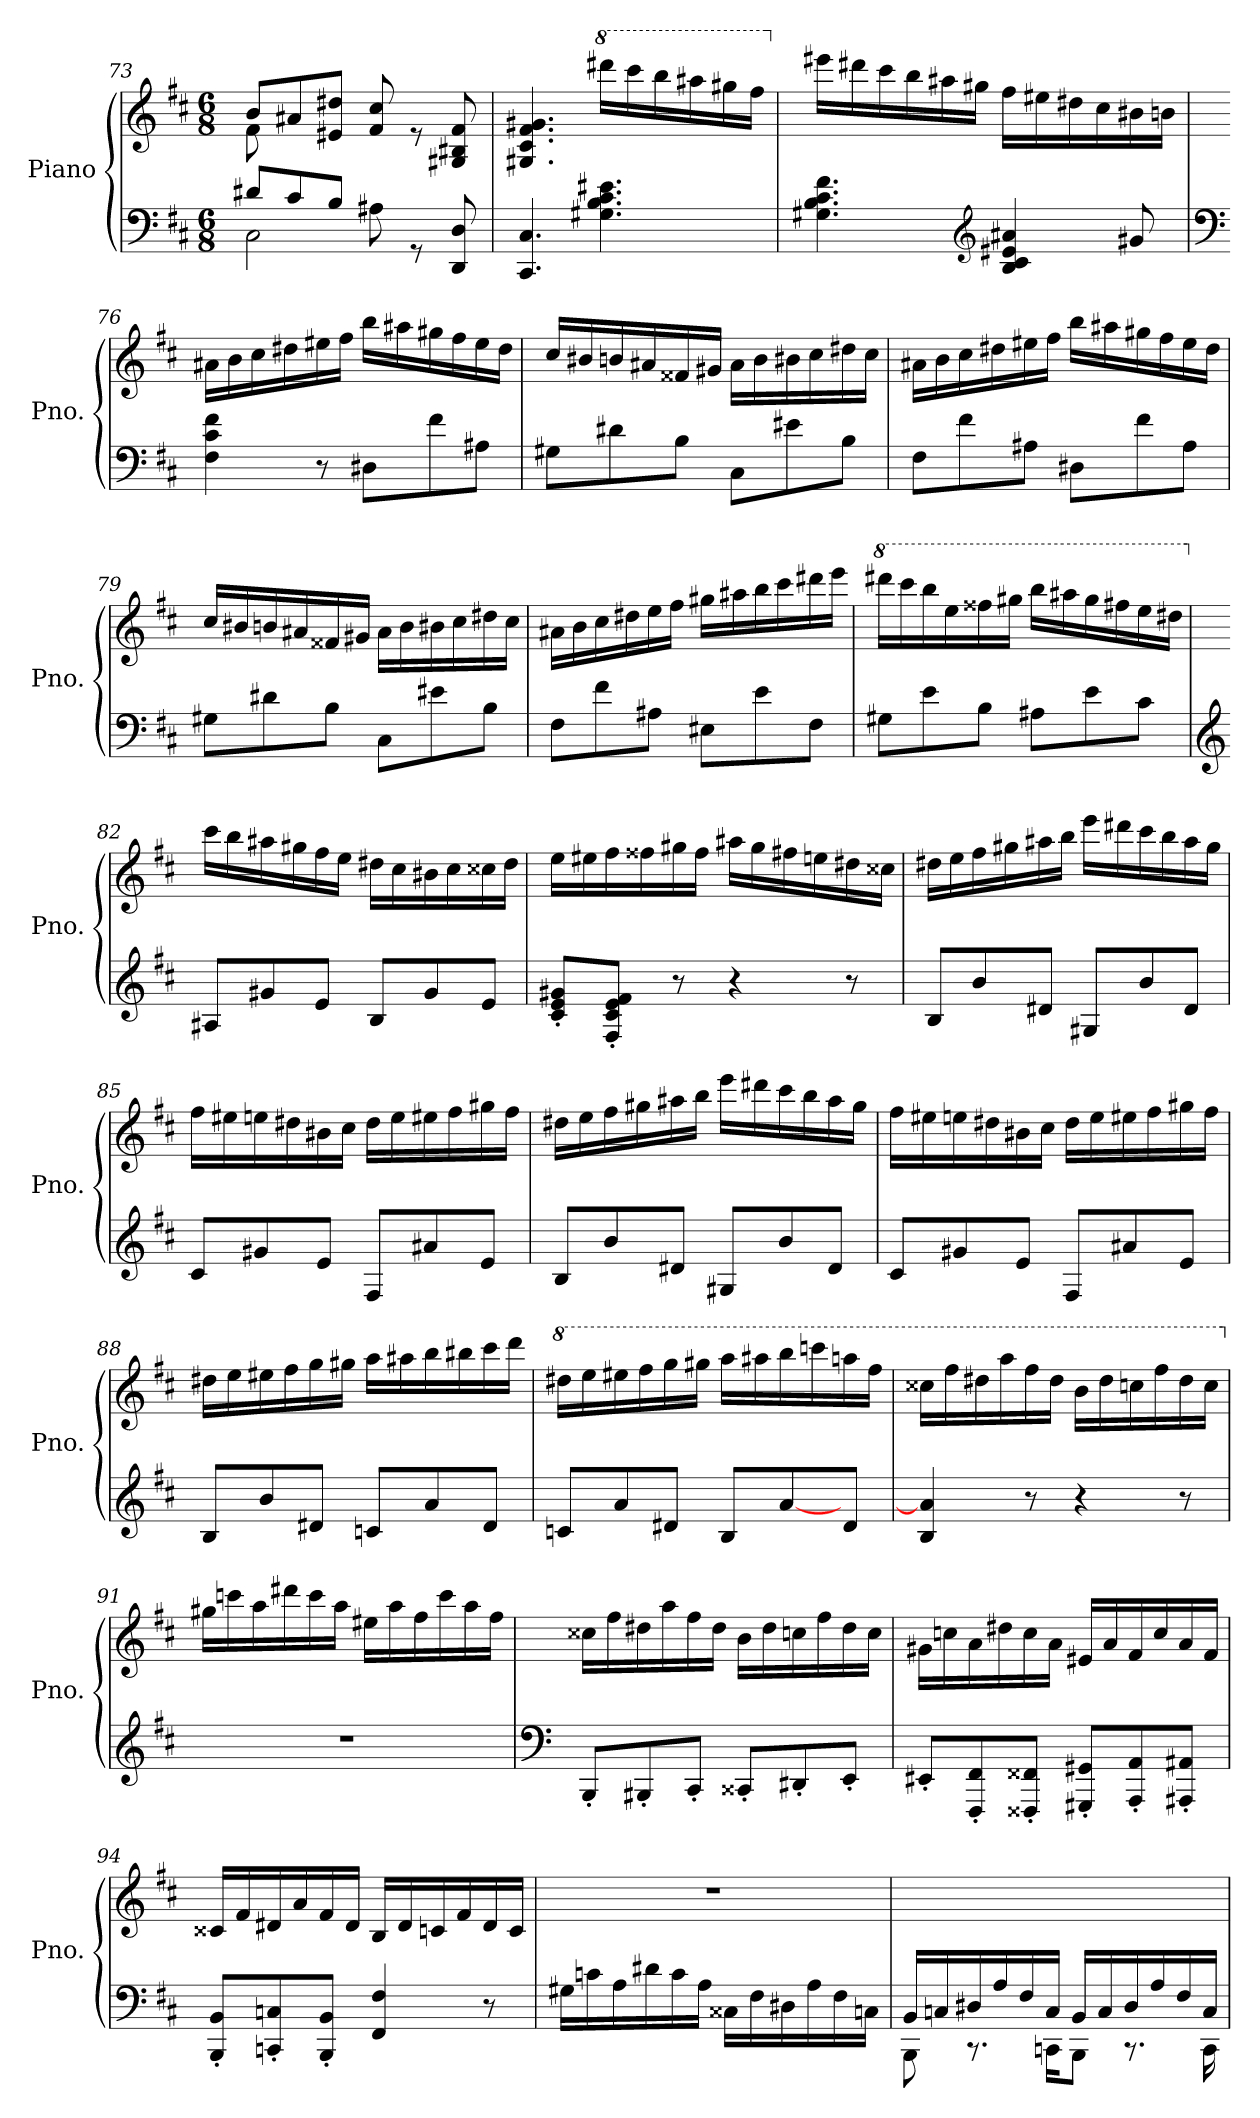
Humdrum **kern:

**kern	**kern
*part1	*part1
*staff2	*staff1
*I"Piano	*
*I'Pno.	*
*clefF4	*clefG2
*k[f#c#]	*k[f#c#]
*M6/8	*M6/8
=73	=73
*^	*^
8d#X/L	2C#\	8b/L	8f#\
8c#/	.	8a#X/	8ryy
8B/J	.	8e#X/ 8dd#X/J	2ryy
8A#X\	.	8f#/ 8cc#/	.
8rGG	4ryy	8re	.
8DD/ 8D/	.	8G#X/ 8B#X/ 8f#/	.
*v	*v	*	*
*	*v	*v
=74	=74
4.CC#/ 4.C#/	4.G#X/ 4.c#/ 4.f#/ 4.g#X/
*	*8va
4.G#X\ 4.B\ 4.c#\ 4.e#X\	16dddd#X\LL
.	16cccc#\
.	16bbb\
.	16aaa#X\
.	16ggg#X\
.	16fff#\JJ
!!LO:PB:g=z
=75	=75
*	*X8va
4.G#X\ 4.B\ 4.c#\ 4.f#\	16eee#X\LL
.	16ddd#X\
.	16ccc#\
.	16bb\
.	16aa#X\
.	16gg#X\JJ
*clefG2	*
4B/ 4c#/ 4e#X/ 4a#X/	16ff#\LL
.	16ee#X\
.	16dd#X\
.	16cc#\
8g#X/	16b#X\
.	16bn\JJ
=76	=76
*clefF4	*
4F#\ 4c#\ 4f#\	16a#X\LL
.	16b\
.	16cc#\
.	16dd#X\
8r	16ee#X\
.	16ff#\JJ
8D#X\L	16bb\LL
.	16aa#X\
8f#\	16gg#X\
.	16ff#\
8A#X\J	16ee#\
.	16dd#\JJ
=77	=77
8G#X\L	16cc#/LL
.	16b#X/
8d#X\	16bn/
.	16a#X/
8B\J	16f##X/
.	16g#X/JJ
8C#\L	16a#\LL
.	16b\
8e#X\	16b#X\
.	16cc#\
8B\J	16dd#X\
.	16cc#\JJ
!!LO:LB:g=z
=78	=78
8F#\L	16a#X\LL
.	16b\
8f#\	16cc#\
.	16dd#X\
8A#X\J	16ee#X\
.	16ff#\JJ
8D#X\L	16bb\LL
.	16aa#X\
8f#\	16gg#X\
.	16ff#\
8A#\J	16ee#\
.	16dd#\JJ
=79	=79
8G#X\L	16cc#/LL
.	16b#X/
8d#X\	16bn/
.	16a#X/
8B\J	16f##X/
.	16g#X/JJ
8C#\L	16a#\LL
.	16b\
8e#X\	16b#X\
.	16cc#\
8B\J	16dd#X\
.	16cc#\JJ
=80	=80
8F#\L	16a#X\LL
.	16b\
8f#\	16cc#\
.	16dd#X\
8A#X\J	16ee\
.	16ff#\JJ
8E#X\L	16gg#X\LL
.	16aa#X\
8e\	16bb\
.	16ccc#\
8F#\J	16ddd#X\
.	16eee\JJ
!!LO:LB:g=z
=81	=81
*	*8va
8G#X\L	16dddd#X\LL
.	16cccc#\
8e\	16bbb\
.	16eee\
8B\J	16fff##X\
.	16ggg#X\JJ
8A#X\L	16bbb\LL
.	16aaa#X\
8e\	16ggg#\
.	16fff#X\
8c#\J	16eee\
.	16ddd#X\JJ
=82	=82
*clefG2	*
*	*X8va
8A#X/L	16ccc#\LL
.	16bb\
8g#X/	16aa#X\
.	16gg#X\
8e/J	16ff#\
.	16ee\JJ
8B/L	16dd#X\LL
.	16cc#\
8g#/	16b#X\
.	16cc#\
8e/J	16cc##X\
.	16dd#\JJ
=83	=83
8c#/' 8e/' 8g#X/'L	16ee\LL
.	16ee#X\
8F#/' 8c#/' 8e/' 8f#/'J	16ff#\
.	16ff##X\
8r	16gg#X\
.	16ff##\JJ
4r	16aa#X\LL
.	16gg#\
.	16ff#X\
.	16een\
8r	16dd#X\
.	16cc##X\JJ
!!LO:LB:g=z
=84	=84
8B/L	16dd#X\LL
.	16ee\
8b/	16ff#\
.	16gg#X\
8d#X/J	16aa#X\
.	16bb\JJ
8G#X/L	16eee\LL
.	16ddd#X\
8b/	16ccc#\
.	16bb\
8d#/J	16aa#\
.	16gg#\JJ
=85	=85
8c#/L	16ff#\LL
.	16ee#X\
8g#X/	16een\
.	16dd#X\
8e/J	16b#X\
.	16cc#\JJ
8F#/L	16dd#\LL
.	16ee\
8a#X/	16ee#X\
.	16ff#\
8e/J	16gg#X\
.	16ff#\JJ
=86	=86
8B/L	16dd#X\LL
.	16ee\
8b/	16ff#\
.	16gg#X\
8d#X/J	16aa#X\
.	16bb\JJ
8G#X/L	16eee\LL
.	16ddd#X\
8b/	16ccc#\
.	16bb\
8d#/J	16aa#\
.	16gg#\JJ
!!LO:LB:g=z
=87	=87
8c#/L	16ff#\LL
.	16ee#X\
8g#X/	16een\
.	16dd#X\
8e/J	16b#X\
.	16cc#\JJ
8F#/L	16dd#\LL
.	16ee\
8a#X/	16ee#X\
.	16ff#\
8e/J	16gg#X\
.	16ff#\JJ
=88	=88
8B/L	16dd#X\LL
.	16ee\
8b/	16ee#X\
.	16ff#\
8d#X/J	16gg\
.	16gg#X\JJ
8cn/L	16aa\LL
.	16aa#X\
8a/	16bb\
.	16bb#X\
8d#/J	16ccc#\
.	16ddd\JJ
=89	=89
*	*8va
8cn/L	16ddd#X\LL
.	16eee\
8a/	16eee#X\
.	16fff#\
8d#X/J	16ggg\
.	16ggg#X\JJ
8B/L	16aaa\LL
.	16aaa#X\
[8a/	16bbb\
.	16ccccn\
8d#/J	16aaan\
.	16fff#\JJ
!!LO:LB:g=z
=90	=90
4B/ 4a/]	16ccc##X\LL
.	16fff#\
.	16ddd#X\
.	16aaa\
8r	16fff#\
.	16ddd#\JJ
4r	16bb\LL
.	16ddd#\
.	16cccn\
.	16fff#\
8r	16ddd#\
.	16ccc\JJ
=91	=91
*	*X8va
2.r	16gg#X\LL
.	16cccn\
.	16aa\
.	16ddd#X\
.	16ccc\
.	16aa\JJ
.	16ee#X\LL
.	16aa\
.	16ff#\
.	16ccc\
.	16aa\
.	16ff#\JJ
=92	=92
*clefF4	*
8BBB'/L	16cc##X\LL
.	16ff#\
8BBB#X'/	16dd#X\
.	16aa\
8CC#'/J	16ff#\
.	16dd#\JJ
8CC##X'/L	16b\LL
.	16dd#\
8DD#X'/	16ccn\
.	16ff#\
8EE'/J	16dd#\
.	16cc\JJ
=93	=93
8EE#X'/L	16g#X\LL
.	16ccn\
8FFF#/' 8FF#/'	16a\
.	16dd#X\
8FFF##X/' 8FF##X/'J	16cc\
.	16a\JJ
8GGG#X/' 8GG#X/'L	16e#X/LL
.	16a/
8AAA/' 8AA/'	16f#/
.	16cc/
8AAA#X/' 8AA#X/'J	16a/
.	16f#/JJ
!!LO:LB:g=z
=94	=94
8BBB/' 8BB/'L	16c##X/LL
.	16f#/
8CCn/' 8Cn/'	16d#X/
.	16a/
8BBB/' 8BB/'J	16f#/
.	16d#/JJ
4FF#/ 4F#/	16B/LL
.	16d#/
.	16cn/
.	16f#/
8r	16d#/
.	16c/JJ
=95	=95
16G#X\LL	2.r
16cn\	.
16A\	.
16d#X\	.
16c\	.
16A\JJ	.
16C##X\LL	.
16F#\	.
16D#X\	.
16A\	.
16F#\	.
16Cn\JJ	.
=96	=96
*^	*
16BB/LL	8BBB\	2.ryy
16Cn/	.	.
16D#X/	8.r	.
16A/	.	.
16F#/	.	.
16C/JJ	16CCn\KL	.
16BB/LL	8BBB\J	.
16C/	.	.
16D#/	8.r	.
16A/	.	.
16F#/	.	.
16C/JJ	16CC\KL	.
*v	*v	*
=	=
*-	*-
